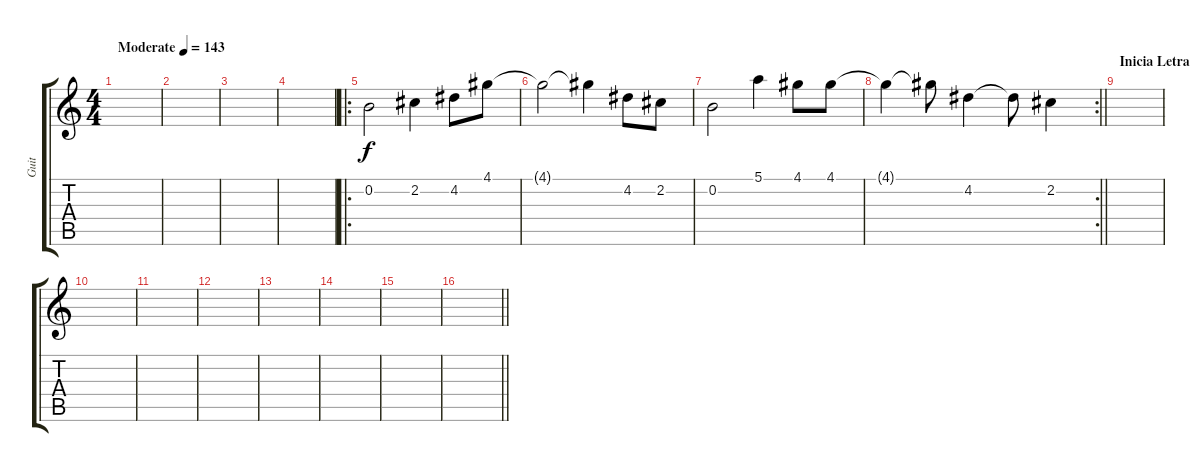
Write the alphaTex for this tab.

\track ("Guit" "Guit") {instrument overdrivenguitar}
\staff {score tabs}
\tuning (E4 B3 G3 D3 A2 E2) {hide}
\ts (4 4)
\tempo (143 "Moderate")
\clef g2
\ks c
|
|
|
|
\ro
0.2.2 2.2.4 4.2.8 4.1.8 |
4.1{t}.2 4.1{t}.4 4.2.8 2.2.8 |
0.2.2 5.1.4 4.1.8 4.1.8 |
\rc 2
\barLineRight lightlight
4.1{t}.4 4.1{t}.8 4.2.4 4.2{t}.8 2.2.4 |
\section ("" "Inicia Letra")
|
|
|
|
|
|
|
\barLineRight lightlight
